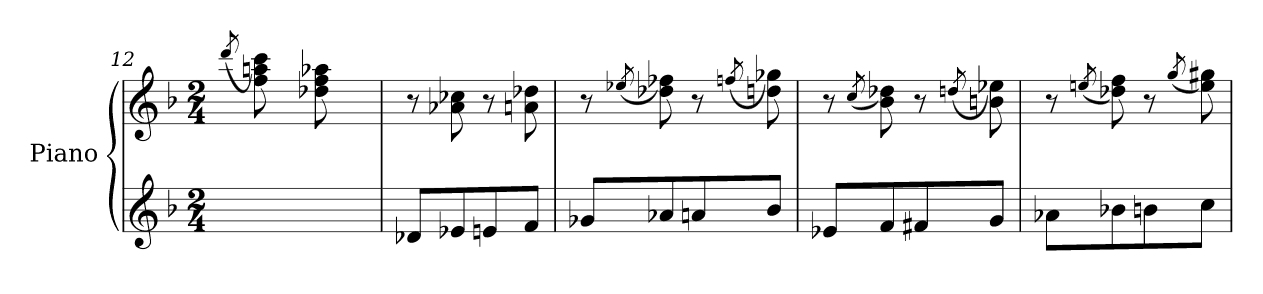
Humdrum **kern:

**kern	**kern
*part1	*part1
*staff2	*staff1
*I"Piano	*
*I'Pno.	*
*clefG2	*clefG2
*k[b-]	*k[b-]
*M2/4	*M2/4
=12	=12
.	(>8qddd/
*^	*
8ryy	2ryy	8ff\ 8aan\ 8ccc\L)
8f/ 8an/ 8cc/	.	8ryy
8ryy	.	8dd-X\ 8ff\ 8aa-X\
8a-X/ 8bn/J	.	8ryy
*v	*v	*
=13	=13
8d-X/L	8r
8e-X/	8a-X\ 8cc-X\
8en/	8r
8f/J	8an\ 8dd-X\
!!LO:LB:g=z
=14	=14
8g-X/L	8r
.	(>8qee-X/
8a-X/	8dd-X\ 8ff-X\)
8an/	8r
.	(>8qffn/
8b-/J	8ddn\ 8gg-X\)
=15	=15
8e-X/L	8r
.	(>8qcc/
8f/	8b-\ 8dd-X\)
8f#X/	8r
.	(>8qddn/
8g/J	8bn\ 8ee-X\)
=16	=16
8a-X\L	8r
.	(>8qeen/
8b-X\	8dd-X\ 8ff\)
8bn\	8r
.	(>8qgg/
8cc\J	8ee\ 8gg#X\)
=	=
*-	*-
